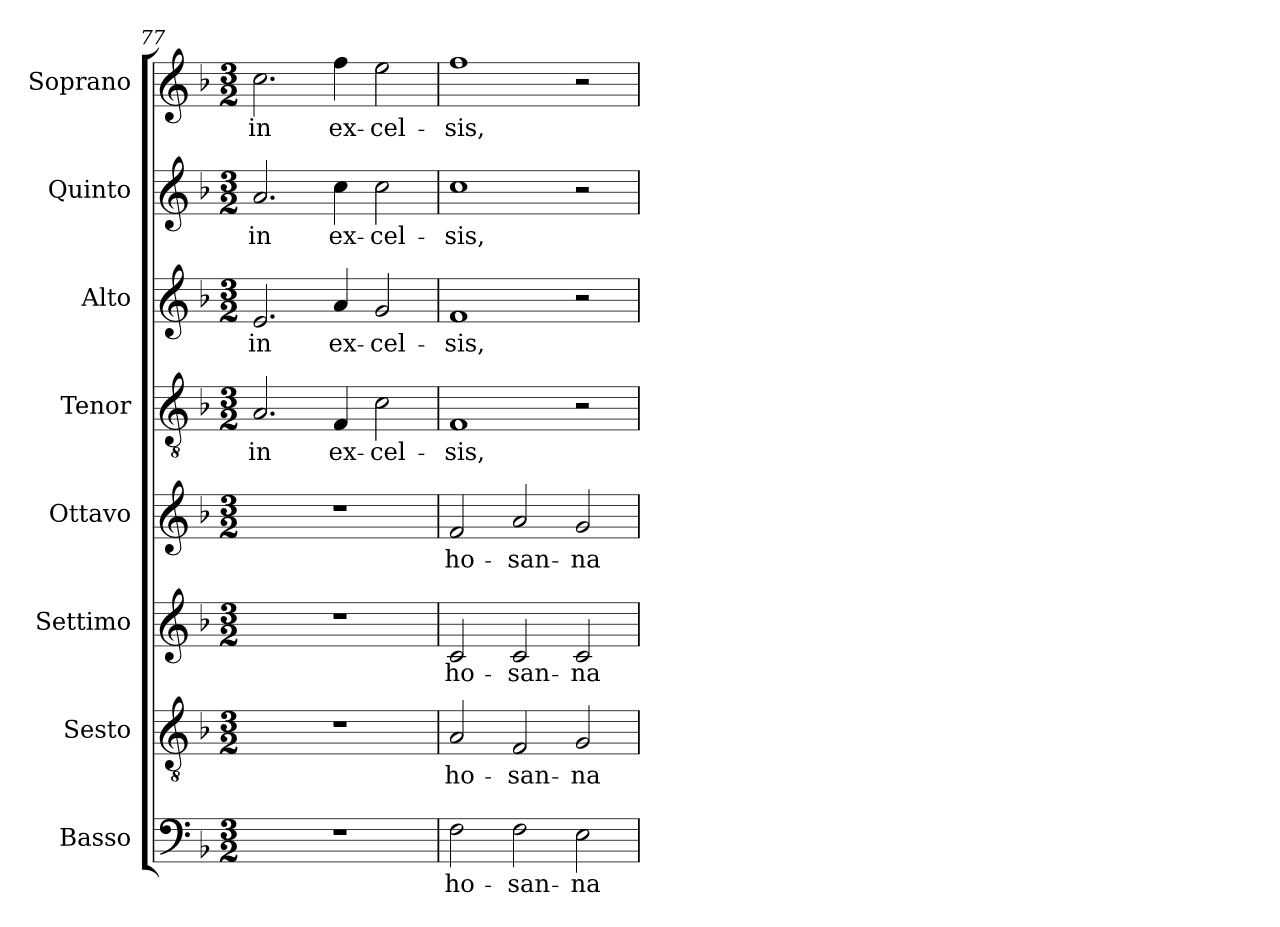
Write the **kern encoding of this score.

**kern	**text	**kern	**text	**kern	**text	**kern	**text	**kern	**text	**kern	**text	**kern	**text	**kern	**text
*part8	*part8	*part7	*part7	*part6	*part6	*part5	*part5	*part4	*part4	*part3	*part3	*part2	*part2	*part1	*part1
*staff8	*staff8	*staff7	*staff7	*staff6	*staff6	*staff5	*staff5	*staff4	*staff4	*staff3	*staff3	*staff2	*staff2	*staff1	*staff1
*I"Basso	*	*I"Sesto	*	*I"Settimo	*	*I"Ottavo	*	*I"Tenor	*	*I"Alto	*	*I"Quinto	*	*I"Soprano	*
*I'B.	*	*I'Ss.	*	*I'St.	*	*I'Ot.	*	*I'T.	*	*I'A.	*	*I'Q.	*	*I'S.	*
*clefF4	*	*clefGv2	*	*clefG2	*	*clefG2	*	*clefGv2	*	*clefG2	*	*clefG2	*	*clefG2	*
*	*	*ITrd7c12	*	*	*	*	*	*ITrd7c12	*	*	*	*	*	*	*
*k[b-]	*	*k[b-]	*	*k[b-]	*	*k[b-]	*	*k[b-]	*	*k[b-]	*	*k[b-]	*	*k[b-]	*
*F:	*	*F:	*	*F:	*	*F:	*	*F:	*	*F:	*	*F:	*	*F:	*
*M3/2	*	*M3/2	*	*M3/2	*	*M3/2	*	*M3/2	*	*M3/2	*	*M3/2	*	*M3/2	*
=77	=77	=77	=77	=77	=77	=77	=77	=77	=77	=77	=77	=77	=77	=77	=77
!LO:N:vis=1	!	!LO:N:vis=1	!	!LO:N:vis=1	!	!LO:N:vis=1	!	!	!	!	!	!	!	!	!
!	!	!	!	!	!	!	!	!	!LO:LY:b:color=#000000	!	!	!	!	!	!
!	!	!	!	!	!	!	!	!	!	!	!LO:LY:b:color=#000000	!	!	!	!
!	!	!	!	!	!	!	!	!	!	!	!	!	!LO:LY:b:color=#000000	!	!
!	!	!	!	!	!	!	!	!	!	!	!	!	!	!	!LO:LY:b:color=#000000
1.r	.	1.r	.	1.r	.	1.r	.	2.AAi/	in	2.ei/	in	2.ai/	in	2.cci\	in
!	!	!	!	!	!	!	!	!	!LO:LY:b:color=#000000	!	!	!	!	!	!
!	!	!	!	!	!	!	!	!	!	!	!LO:LY:b:color=#000000	!	!	!	!
!	!	!	!	!	!	!	!	!	!	!	!	!	!LO:LY:b:color=#000000	!	!
!	!	!	!	!	!	!	!	!	!	!	!	!	!	!	!LO:LY:b:color=#000000
.	.	.	.	.	.	.	.	4FFi/	ex-	4ai/	ex-	4cci\	ex-	4ffi\	ex-
!	!	!	!	!	!	!	!	!	!LO:LY:b:color=#000000	!	!	!	!	!	!
!	!	!	!	!	!	!	!	!	!	!	!LO:LY:b:color=#000000	!	!	!	!
!	!	!	!	!	!	!	!	!	!	!	!	!	!LO:LY:b:color=#000000	!	!
!	!	!	!	!	!	!	!	!	!	!	!	!	!	!	!LO:LY:b:color=#000000
.	.	.	.	.	.	.	.	2Ci\	-cel-	2gi/	-cel-	2cci\	-cel-	2eei\	-cel-
=78	=78	=78	=78	=78	=78	=78	=78	=78	=78	=78	=78	=78	=78	=78	=78
!	!LO:LY:b:color=#000000	!	!	!	!	!	!	!	!	!	!	!	!	!	!
!	!	!	!LO:LY:b:color=#000000	!	!	!	!	!	!	!	!	!	!	!	!
!	!	!	!	!	!LO:LY:b:color=#000000	!	!	!	!	!	!	!	!	!	!
!	!	!	!	!	!	!	!LO:LY:b:color=#000000	!	!	!	!	!	!	!	!
!	!	!	!	!	!	!	!	!	!LO:LY:b:color=#000000	!	!	!	!	!	!
!	!	!	!	!	!	!	!	!	!	!	!LO:LY:b:color=#000000	!	!	!	!
!	!	!	!	!	!	!	!	!	!	!	!	!	!LO:LY:b:color=#000000	!	!
!	!	!	!	!	!	!	!	!	!	!	!	!	!	!	!LO:LY:b:color=#000000
2Fi\	ho-	2AAi/	ho-	2ci/	ho-	2fi/	ho-	1FFi	-sis,	1fi	-sis,	1cci	-sis,	1ffi	-sis,
!	!LO:LY:b:color=#000000	!	!	!	!	!	!	!	!	!	!	!	!	!	!
!	!	!	!LO:LY:b:color=#000000	!	!	!	!	!	!	!	!	!	!	!	!
!	!	!	!	!	!LO:LY:b:color=#000000	!	!	!	!	!	!	!	!	!	!
!	!	!	!	!	!	!	!LO:LY:b:color=#000000	!	!	!	!	!	!	!	!
2Fi\	-san-	2FFi/	-san-	2ci/	-san-	2ai/	-san-	.	.	.	.	.	.	.	.
!	!LO:LY:b:color=#000000	!	!	!	!	!	!	!	!	!	!	!	!	!	!
!	!	!	!LO:LY:b:color=#000000	!	!	!	!	!	!	!	!	!	!	!	!
!	!	!	!	!	!LO:LY:b:color=#000000	!	!	!	!	!	!	!	!	!	!
!	!	!	!	!	!	!	!LO:LY:b:color=#000000	!	!	!	!	!	!	!	!
2Ei\	-na	2GGi/	-na	2ci/	-na	2gi/	-na	2r	.	2r	.	2r	.	2r	.
=	=	=	=	=	=	=	=	=	=	=	=	=	=	=	=
*-	*-	*-	*-	*-	*-	*-	*-	*-	*-	*-	*-	*-	*-	*-	*-
